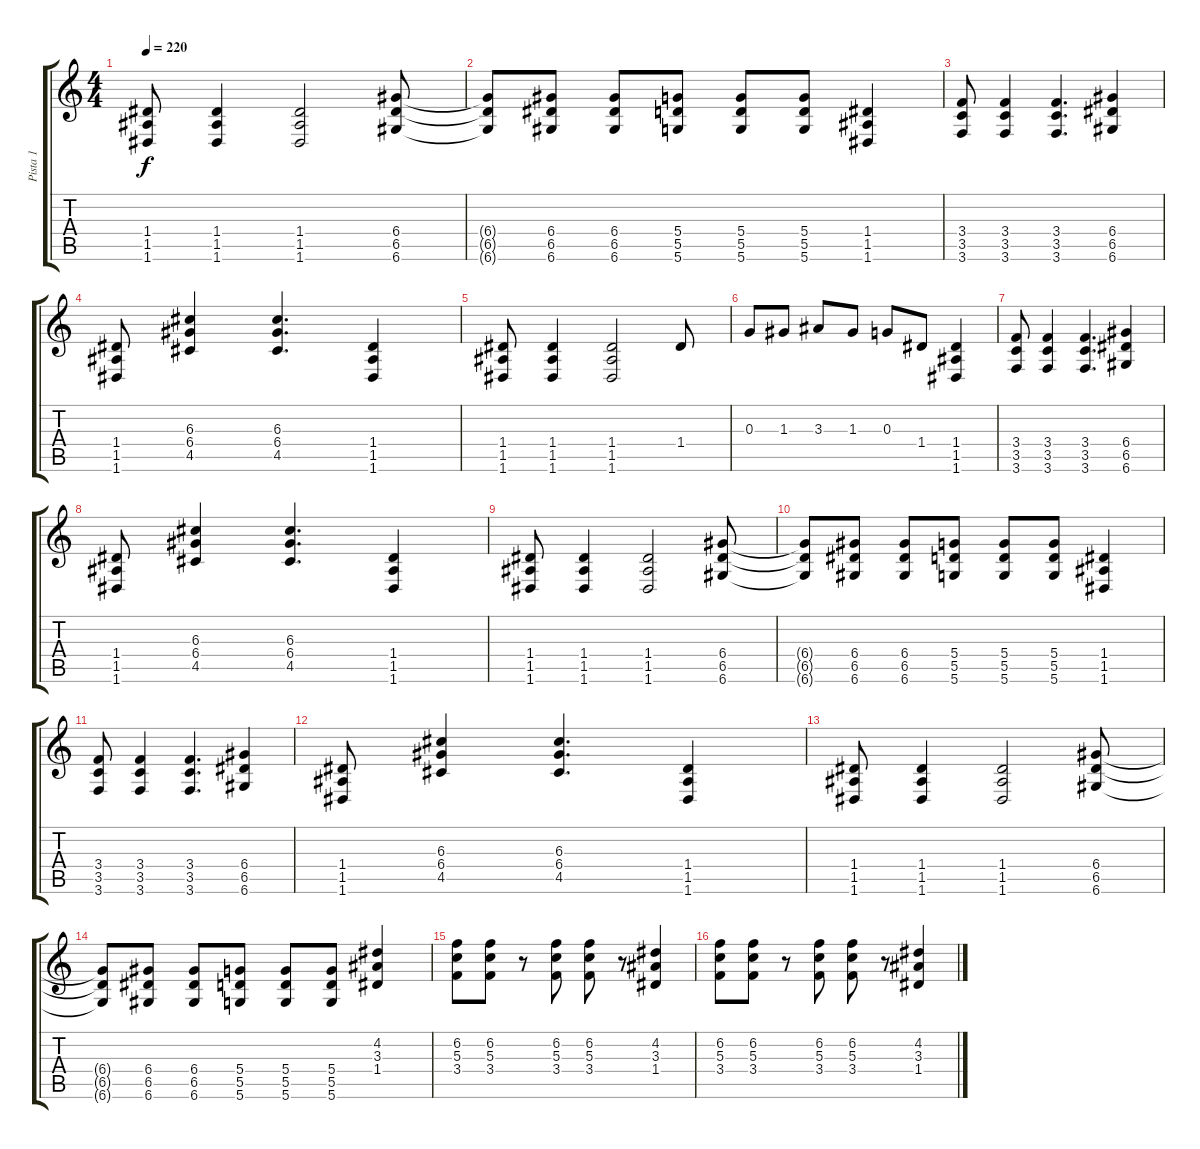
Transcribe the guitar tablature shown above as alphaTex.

\track ("Pista 1" "Pista 1") {instrument overdrivenguitar}
\staff {score tabs}
\tuning (E4 B3 G3 D3 A2 D2) {hide}
\ts (4 4)
\tempo 220
\clef g2
\ks c
(1.4 1.5 1.6).8{dy f} (1.4 1.5 1.6).4 (1.4 1.5 1.6).2 (6.4 6.5 6.6).8 |
(6.4{t} 6.5{t} 6.6{t}).8 (6.4 6.5 6.6).8 (6.4 6.5 6.6).8 (5.4 5.5 5.6).8 (5.4 5.5 5.6).8 (5.4 5.5 5.6).8 (1.4 1.5 1.6).4 |
(3.4 3.5 3.6).8 (3.4 3.5 3.6).4 (3.4 3.5 3.6).4{d} (6.4 6.5 6.6).4 |
(1.4 1.5 1.6).8 (6.3 6.4 4.5).4 (6.3 6.4 4.5).4{d} (1.4 1.5 1.6).4 |
(1.4 1.5 1.6).8 (1.4 1.5 1.6).4 (1.4 1.5 1.6).2 1.4.8 |
0.3.8 1.3.8 3.3.8 1.3.8 0.3.8 1.4.8 (1.4 1.5 1.6).4 |
(3.4 3.5 3.6).8 (3.4 3.5 3.6).4 (3.4 3.5 3.6).4{d} (6.4 6.5 6.6).4 |
(1.4 1.5 1.6).8 (6.3 6.4 4.5).4 (6.3 6.4 4.5).4{d} (1.4 1.5 1.6).4 |
(1.4 1.5 1.6).8 (1.4 1.5 1.6).4 (1.4 1.5 1.6).2 (6.4 6.5 6.6).8 |
(6.4{t} 6.5{t} 6.6{t}).8 (6.4 6.5 6.6).8 (6.4 6.5 6.6).8 (5.4 5.5 5.6).8 (5.4 5.5 5.6).8 (5.4 5.5 5.6).8 (1.4 1.5 1.6).4 |
(3.4 3.5 3.6).8 (3.4 3.5 3.6).4 (3.4 3.5 3.6).4{d} (6.4 6.5 6.6).4 |
(1.4 1.5 1.6).8 (6.3 6.4 4.5).4 (6.3 6.4 4.5).4{d} (1.4 1.5 1.6).4 |
(1.4 1.5 1.6).8 (1.4 1.5 1.6).4 (1.4 1.5 1.6).2 (6.4 6.5 6.6).8 |
(6.4{t} 6.5{t} 6.6{t}).8 (6.4 6.5 6.6).8 (6.4 6.5 6.6).8 (5.4 5.5 5.6).8 (5.4 5.5 5.6).8 (5.4 5.5 5.6).8 (4.2 3.3 1.4).4 |
(6.2 5.3 3.4).8 (6.2 5.3 3.4).8 r.8 (6.2 5.3 3.4).8 (6.2 5.3 3.4).8 r.8 (4.2 3.3 1.4).4 |
(6.2 5.3 3.4).8 (6.2 5.3 3.4).8 r.8 (6.2 5.3 3.4).8 (6.2 5.3 3.4).8 r.8 (4.2 3.3 1.4).4
